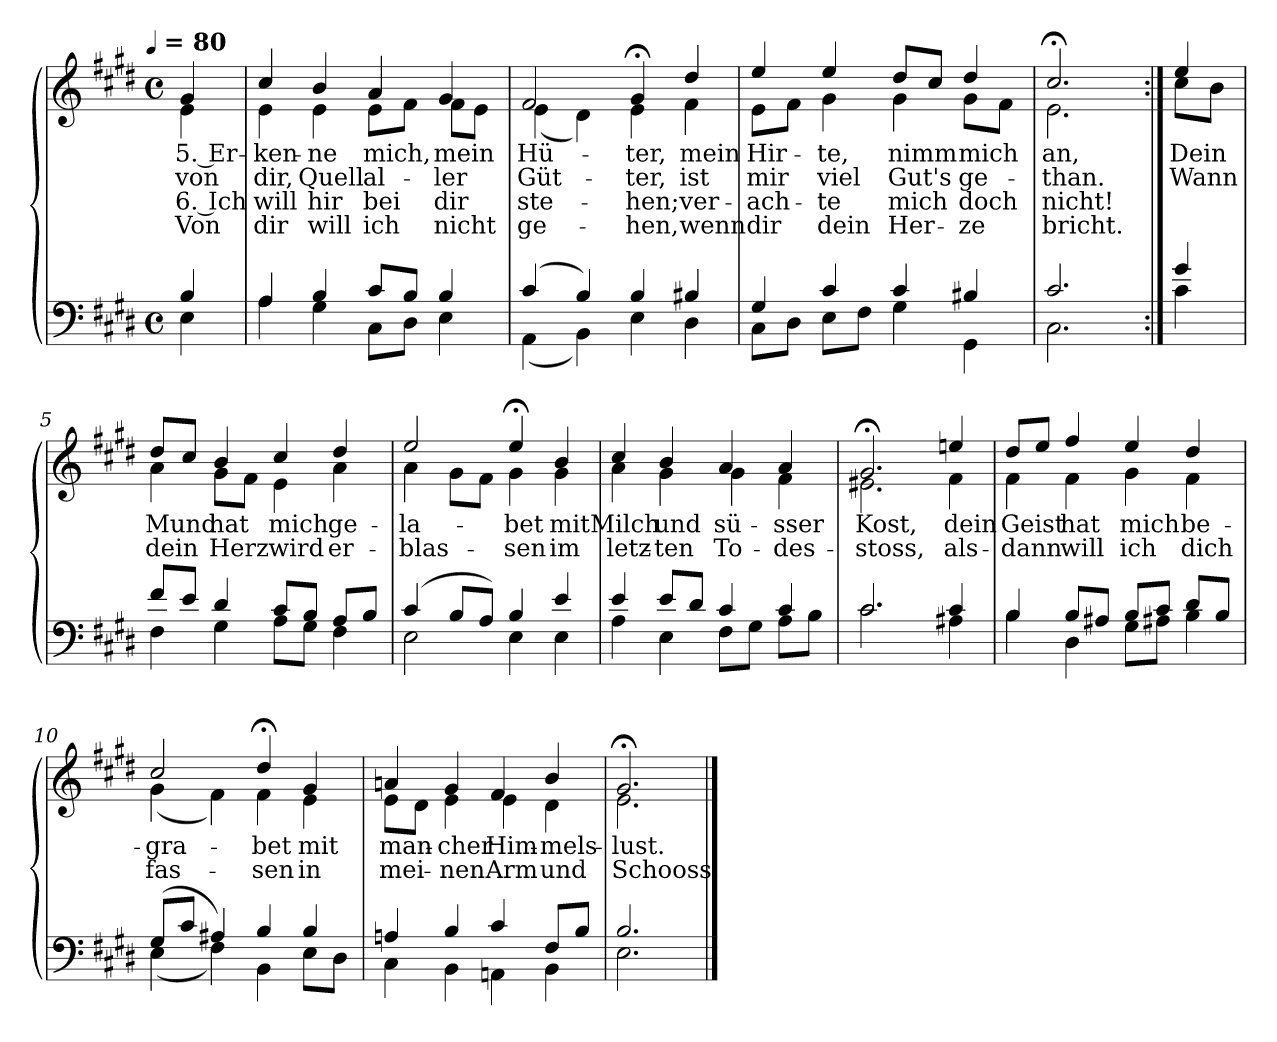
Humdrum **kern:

**kern	**kern	**text	**text	**text	**text	**dynam
*part1	*part1	*part1	*part1	*part1	*part1	*part1
*staff2	*staff1	*staff1	*staff1	*staff1	*staff1	*staff1/2
*clefF4	*clefG2	*	*	*	*	*
*k[f#c#g#d#]	*k[f#c#g#d#]	*	*	*	*	*
!!LO:TX:omd:t=[quarter] = 80
*M4/4	*M4/4	*	*	*	*	*
*met(c)	*met(c)	*	*	*	*	*
*MM80	*MM80	*	*	*	*	*
=	=	=	=	=	=	=
*^	*^	*	*	*	*	*
4B	4E	4g#	4e	5. Er-	von	6. Ich	Von	.
=1	=1	=1	=1	=1	=1	=1	=1	=1
4A	4A	4cc#	4e	-ken-	dir,	will	dir	.
4B	4G#	4b	4e	-ne	Quell	hir	will	.
8c#L	8C#L	4a	8eL	mich,	al-	bei	ich	.
8BJ	8D#J	.	8f#J	.	.	.	.	.
4B	4E	4g#	8f#L	mein	-ler	dir	nicht	.
.	.	.	8eJ	.	.	.	.	.
=2	=2	=2	=2	=2	=2	=2	=2	=2
(4c#	(4AA	2f#	(4e	Hü-	Güt-	ste-	ge-	.
4B)	4BB)	.	4d#)	.	.	.	.	.
4B	4E	4g#;<	4e	ter,	-ter,	-hen;	-hen,	.
4B#X	4D#	4dd#	4f#	mein	ist	ver-	wenn	.
=3	=3	=3	=3	=3	=3	=3	=3	=3
4G#	8C#L	4ee	8eL	Hir-	mir	-ach-	dir	.
.	8D#J	.	8f#J	.	.	.	.	.
4c#	8EL	4ee	4g#	-te,	viel	-te	dein	.
.	8F#J	.	.	.	.	.	.	.
4c#	4G#	8dd#L	4g#	nimm	Gut's	mich	Her-	.
.	.	8cc#J	.	.	.	.	.	.
4B#X	4GG#	4dd#	8g#L	mich	ge-	doch	-ze	♩ = 77
.	.	.	8f#J	.	.	.	.	.
=4	=4	=4	=4	=4	=4	=4	=4	=4
2.c#	2.C#	2.cc#;<	2.e	an,	-than.	nicht!	bricht.	.
!!LO:LB:g=z	!!
=:|!	=:|!	=:|!	=:|!	=:|!	=:|!	=:|!	=:|!	=:|!
4g#	4c#	4ee	8cc#L	Dein	Wann	.	.	.
.	.	.	8bJ	.	.	.	.	.
=5	=5	=5	=5	=5	=5	=5	=5	=5
8f#L	4F#	8dd#L	4a	Mund	dein	.	.	.
8eJ	.	8cc#J	.	.	.	.	.	.
4d#	4G#	4b	8g#L	hat	Herz	.	.	.
.	.	.	8f#J	.	.	.	.	.
8c#L	8AL	4cc#	4e	mich	wird	.	.	.
8BJ	8G#J	.	.	.	.	.	.	.
8AL	4F#	4dd#	4a	ge-	er-	.	.	.
8BJ	.	.	.	.	.	.	.	.
=6	=6	=6	=6	=6	=6	=6	=6	=6
(4c#	2E	2ee	4a	-la-	-blas-	.	.	.
8BL	.	.	8g#L	.	.	.	.	.
8AJ)	.	.	8f#J	.	.	.	.	.
4B	4E	4ee;<	4g#	-bet	-sen	.	.	.
4e	4E	4b	4g#	mit	im	.	.	.
=7	=7	=7	=7	=7	=7	=7	=7	=7
4e	4A	4cc#	4a	Milch	letz-	.	.	.
8eL	4E	4b	4g#	und	-ten	.	.	.
8d#J	.	.	.	.	.	.	.	.
4c#	8F#L	4a	4g#	sü-	To-	.	.	.
.	8G#J	.	.	.	.	.	.	.
4c#	8AL	4a	4f#	-sser	-des-	.	.	.
.	8BJ	.	.	.	.	.	.	.
=8	=8	=8	=8	=8	=8	=8	=8	=8
2.c#	2.c#	2.g#;<	2.e#X	Kost,	-stoss,	.	.	.
4c#	4A#X	4een	4f#	dein	als-	.	.	.
!!LO:LB:g=z	!!
=9	=9	=9	=9	=9	=9	=9	=9	=9
4B	4B	8dd#L	4f#	Geist	-dann	.	.	.
.	.	8eeJ	.	.	.	.	.	.
8BL	4D#	4ff#	4f#	hat	will	.	.	.
8A#XJ	.	.	.	.	.	.	.	.
8BL	8G#L	4ee	4g#	mich	ich	.	.	.
8c#J	8A#XJ	.	.	.	.	.	.	.
8d#L	4B	4dd#	4f#	be-	dich	.	.	.
8BJ	.	.	.	.	.	.	.	.
=10	=10	=10	=10	=10	=10	=10	=10	=10
*	*	*MM76	*	*	*	*	*	*
(8G#L	(4E	2cc#	(4g#	-gra-	fas-	.	.	.
8c#J	.	.	.	.	.	.	.	.
4A#X)	4F#)	.	4f#)	.	.	.	.	.
4B	4BB	4dd#;<	4f#	-bet	-sen	.	.	.
4B	8EL	4g#	4e	mit	in	.	.	♩ = 74.3
.	8D#J	.	.	.	.	.	.	.
=11	=11	=11	=11	=11	=11	=11	=11	=11
4An	4C#	4an	8eL	man-	mei-	.	.	.
.	.	.	8d#J	.	.	.	.	.
4B	4BB	4g#	4e	-cher	-nen	.	.	.
4c#	4AAn	4f#	4e	Him-	Arm	.	.	.
8F#L	4BB	4b	4d#	-mels-	und	.	.	♩ = 70
8BJ	.	.	.	.	.	.	.	.
=12	=12	=12	=12	=12	=12	=12	=12	=12
2.B	2.E	2.g#;<	2.e	-lust.	Schooss.	.	.	.
*v	*v	*	*	*	*	*	*	*
*	*v	*v	*	*	*	*	*
==	==	==	==	==	==	==
*-	*-	*-	*-	*-	*-	*-
